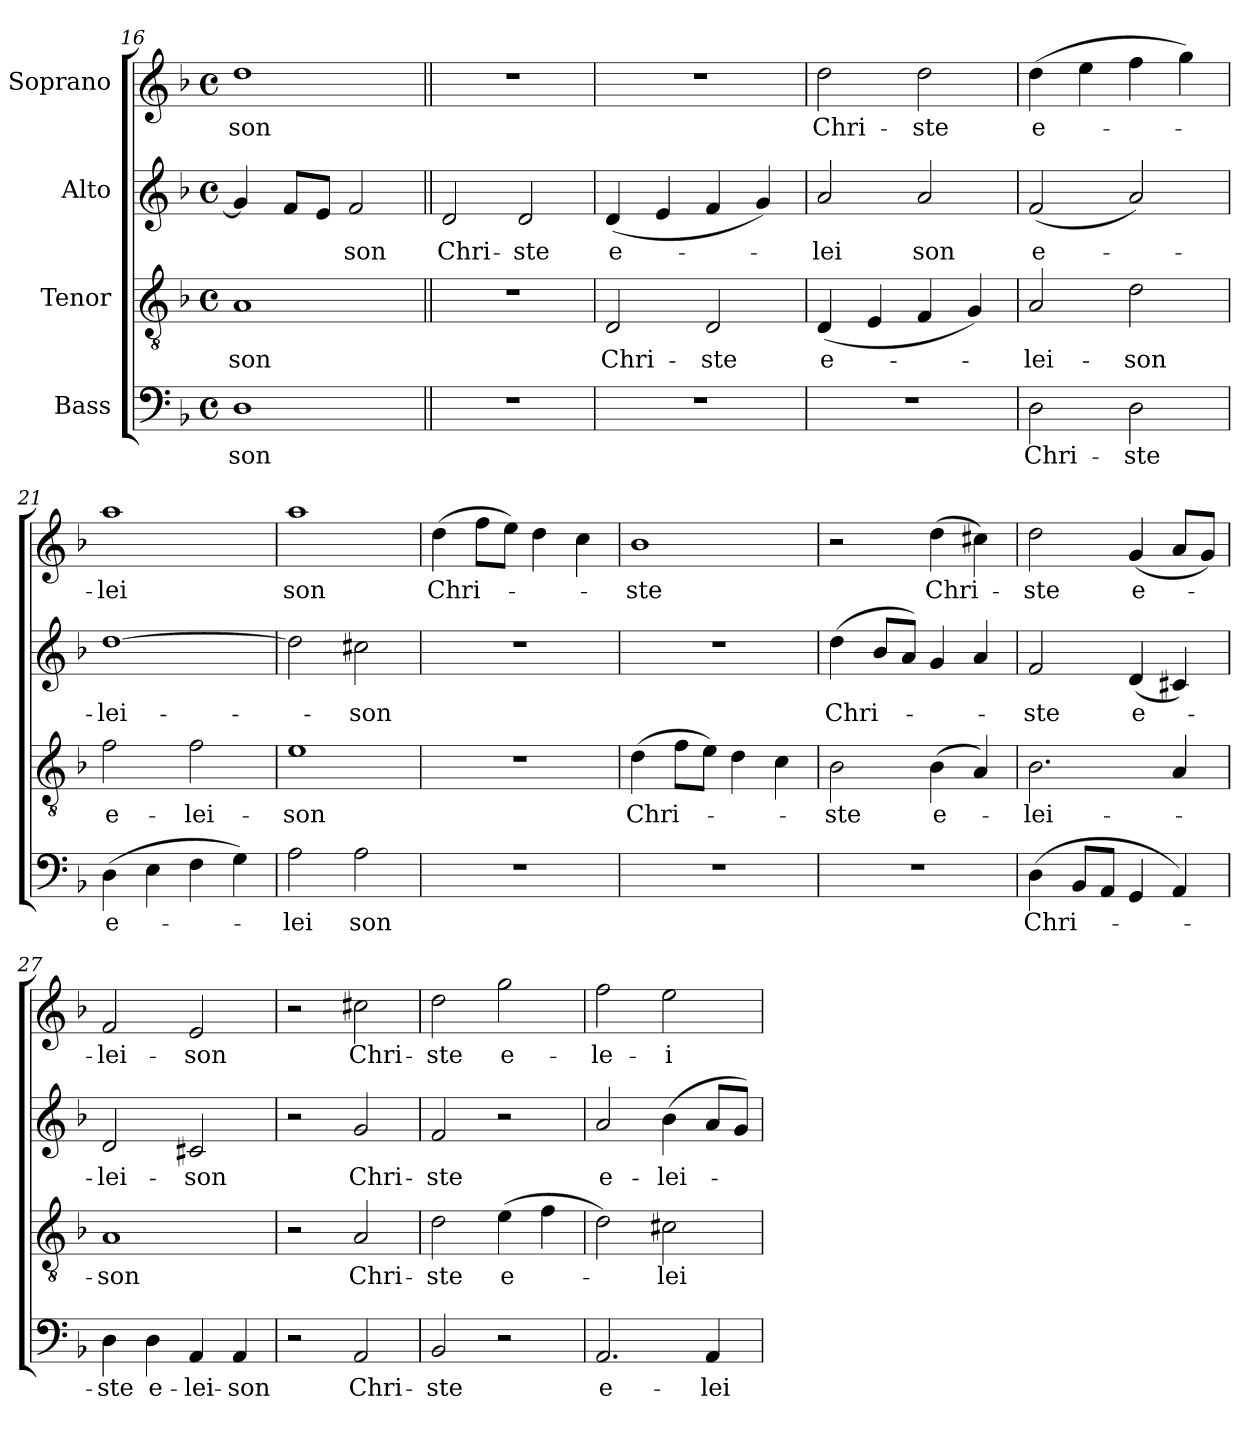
**kern	**text	**kern	**text	**kern	**text	**kern	**text
*part4	*part4	*part3	*part3	*part2	*part2	*part1	*part1
*staff4	*staff4	*staff3	*staff3	*staff2	*staff2	*staff1	*staff1
*I"Bass	*	*I"Tenor	*	*I"Alto	*	*I"Soprano	*
*clefF4	*	*clefGv2	*	*clefG2	*	*clefG2	*
*k[b-]	*	*k[b-]	*	*k[b-]	*	*k[b-]	*
*F:	*	*F:	*	*F:	*	*F:	*
*M4/4	*	*M4/4	*	*M4/4	*	*M4/4	*
*met(c)	*	*met(c)	*	*met(c)	*	*met(c)	*
=16	=16	=16	=16	=16	=16	=16	=16
1D	-son	1A	-son	4g/]	.	1dd	-son
.	.	.	.	8f/L	.	.	.
.	.	.	.	8e/J	.	.	.
.	.	.	.	2f/	-son	.	.
=17||	=17||	=17||	=17||	=17||	=17||	=17||	=17||
1r	.	1r	.	2d/	Chri-	1r	.
.	.	.	.	2d/	-ste	.	.
=18	=18	=18	=18	=18	=18	=18	=18
1r	.	2D/	Chri-	(4d/	e-	1r	.
.	.	.	.	4e/	.	.	.
.	.	2D/	ste	4f/	.	.	.
.	.	.	.	4g/)	.	.	.
!!LO:LB:g=z
=19	=19	=19	=19	=19	=19	=19	=19
1r	.	(4D/	e-	2a/	-lei	2dd\	Chri-
.	.	4E/	.	.	.	.	.
.	.	4F/	.	2a/	son	2dd\	-ste
.	.	4G/)	.	.	.	.	.
=20	=20	=20	=20	=20	=20	=20	=20
2D\	Chri-	2A/	-lei-	(2f/	e-	(4dd\	e-
.	.	.	.	.	.	4ee\	.
2D\	ste	2d\	-son	2a/)	.	4ff\	.
.	.	.	.	.	.	4gg\)	.
=21	=21	=21	=21	=21	=21	=21	=21
(4D\	e-	2f\	e-	[1dd	-lei-	1aa	-lei
4E\	.	.	.	.	.	.	.
4F\	.	2f\	-lei-	.	.	.	.
4G\)	.	.	.	.	.	.	.
=22	=22	=22	=22	=22	=22	=22	=22
2A\	-lei	1e	-son	2dd\]	.	1aa	son
2A\	son	.	.	2cc#X\	-son	.	.
=23	=23	=23	=23	=23	=23	=23	=23
1r	.	1r	.	1r	.	(4dd\	Chri-
.	.	.	.	.	.	8ff\L	.
.	.	.	.	.	.	8ee\J)	.
.	.	.	.	.	.	4dd\	.
.	.	.	.	.	.	4cc\	.
=24	=24	=24	=24	=24	=24	=24	=24
1r	.	(4d\	Chri-	1r	.	1b-	-ste
.	.	8f\L	.	.	.	.	.
.	.	8e\J)	.	.	.	.	.
.	.	4d\	.	.	.	.	.
.	.	4c\	.	.	.	.	.
!!LO:LB:g=z
=25	=25	=25	=25	=25	=25	=25	=25
1r	.	2B-\	-ste	(4dd\	Chri-	2r	.
.	.	.	.	8b-/L	.	.	.
.	.	.	.	8a/J)	.	.	.
.	.	(4B-\	e-	4g/	.	(4dd\	Chri-
.	.	4A/)	.	4a/	.	4cc#X\)	.
=26	=26	=26	=26	=26	=26	=26	=26
(4D\	Chri-	2.B-\	-lei-	2f/	-ste	2dd\	-ste
8BB-/L	.	.	.	.	.	.	.
8AA/J	.	.	.	.	.	.	.
4GG/	.	.	.	(4d/	e-	(4g/	e-
4AA/)	.	4A/	.	4c#X/)	.	8a/L	.
.	.	.	.	.	.	8g/J)	.
=27	=27	=27	=27	=27	=27	=27	=27
4D\	-ste	1A	-son	2d/	-lei-	2f/	-lei-
4D\	e-	.	.	.	.	.	.
4AA/	-lei-	.	.	2c#X/	-son	2e/	-son
4AA/	-son	.	.	.	.	.	.
=28	=28	=28	=28	=28	=28	=28	=28
2r	.	2r	.	2r	.	2r	.
2AA/	Chri-	2A/	Chri-	2g/	Chri-	2cc#X\	Chri-
=29	=29	=29	=29	=29	=29	=29	=29
2BB-/	-ste	2d\	-ste	2f/	-ste	2dd\	-ste
2r	.	(4e\	e-	2r	.	2gg\	e-
.	.	4f\	.	.	.	.	.
=30	=30	=30	=30	=30	=30	=30	=30
2.AA/	e-	2d\)	.	2a/	e-	2ff\	-le-
.	.	2c#X\	-lei-	(4b-\	-lei-	2ee\	-i-
4AA/	-lei-	.	.	8a/L	.	.	.
.	.	.	.	8g/J)	.	.	.
=	=	=	=	=	=	=	=
*-	*-	*-	*-	*-	*-	*-	*-
